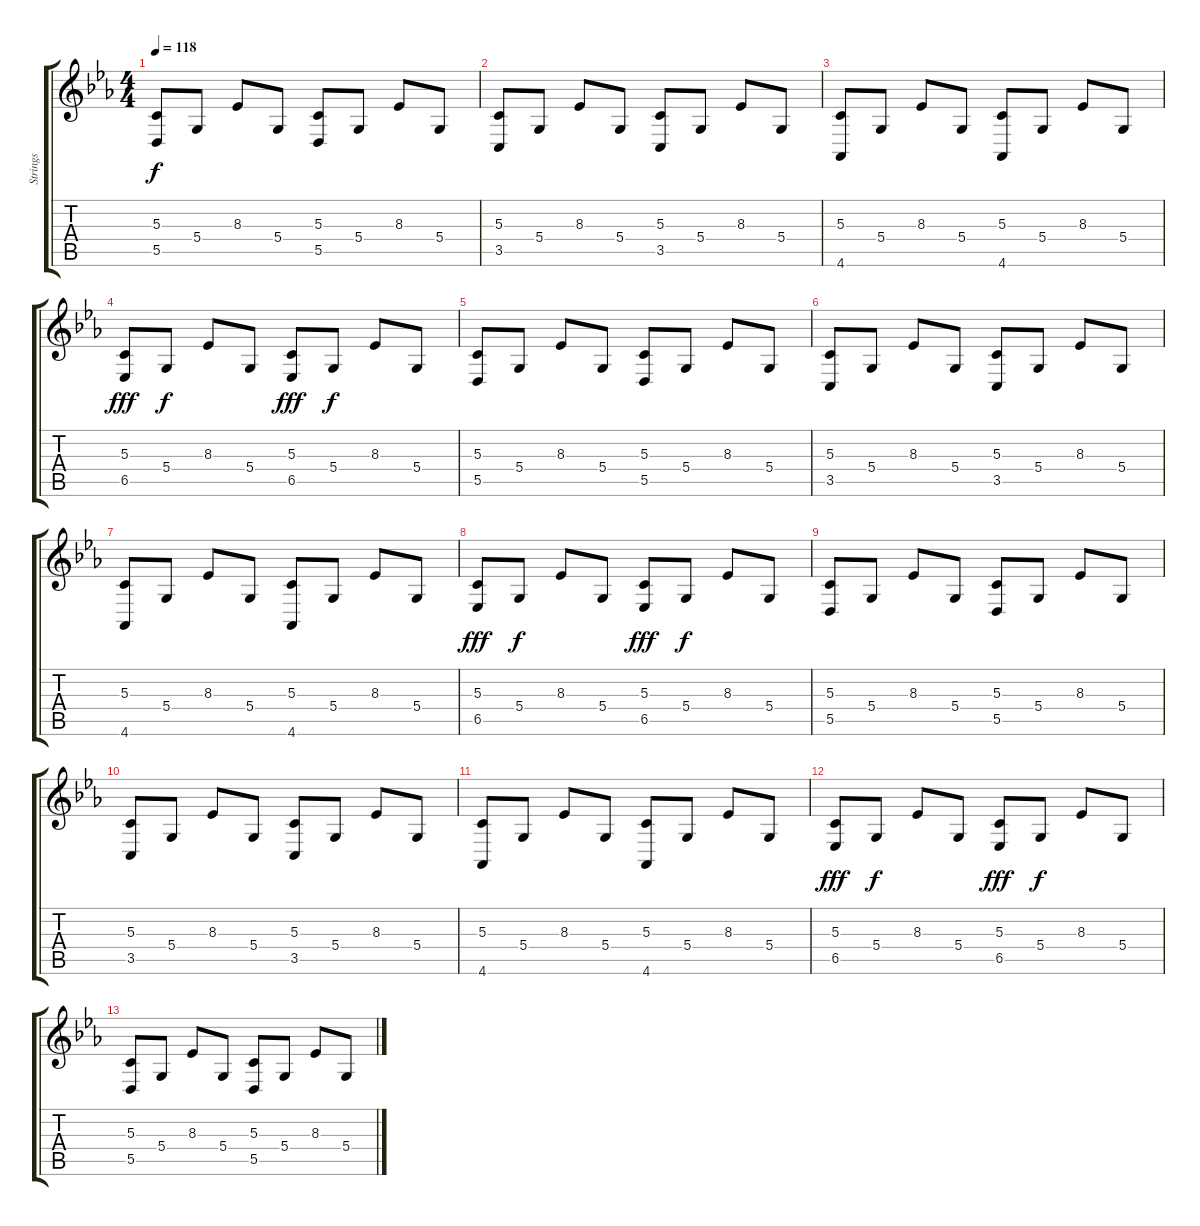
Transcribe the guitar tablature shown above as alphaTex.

\track ("Strings" "Strings") {instrument stringensemble1}
\staff {score tabs}
\tuning (E4 B3 G3 D3 A2 E2) {hide}
\ts (4 4)
\tempo 118
\clef g2
\ks eb
(5.3 5.5).8{dy f} 5.4.8 8.3.8 5.4.8 (5.3 5.5).8 5.4.8 8.3.8 5.4.8 |
(5.3 3.5).8 5.4.8 8.3.8 5.4.8 (5.3 3.5).8 5.4.8 8.3.8 5.4.8 |
(5.3 4.6).8 5.4.8 8.3.8 5.4.8 (5.3 4.6).8 5.4.8 8.3.8 5.4.8 |
(5.3 6.5).8{dy fff} 5.4.8{dy f} 8.3.8 5.4.8 (5.3 6.5).8{dy fff} 5.4.8{dy f} 8.3.8 5.4.8 |
(5.3 5.5).8 5.4.8 8.3.8 5.4.8 (5.3 5.5).8 5.4.8 8.3.8 5.4.8 |
(5.3 3.5).8 5.4.8 8.3.8 5.4.8 (5.3 3.5).8 5.4.8 8.3.8 5.4.8 |
(5.3 4.6).8 5.4.8 8.3.8 5.4.8 (5.3 4.6).8 5.4.8 8.3.8 5.4.8 |
(5.3 6.5).8{dy fff} 5.4.8{dy f} 8.3.8 5.4.8 (5.3 6.5).8{dy fff} 5.4.8{dy f} 8.3.8 5.4.8 |
(5.3 5.5).8 5.4.8 8.3.8 5.4.8 (5.3 5.5).8 5.4.8 8.3.8 5.4.8 |
(5.3 3.5).8 5.4.8 8.3.8 5.4.8 (5.3 3.5).8 5.4.8 8.3.8 5.4.8 |
(5.3 4.6).8 5.4.8 8.3.8 5.4.8 (5.3 4.6).8 5.4.8 8.3.8 5.4.8 |
(5.3 6.5).8{dy fff} 5.4.8{dy f} 8.3.8 5.4.8 (5.3 6.5).8{dy fff} 5.4.8{dy f} 8.3.8 5.4.8 |
(5.3 5.5).8 5.4.8 8.3.8 5.4.8 (5.3 5.5).8 5.4.8 8.3.8 5.4.8
